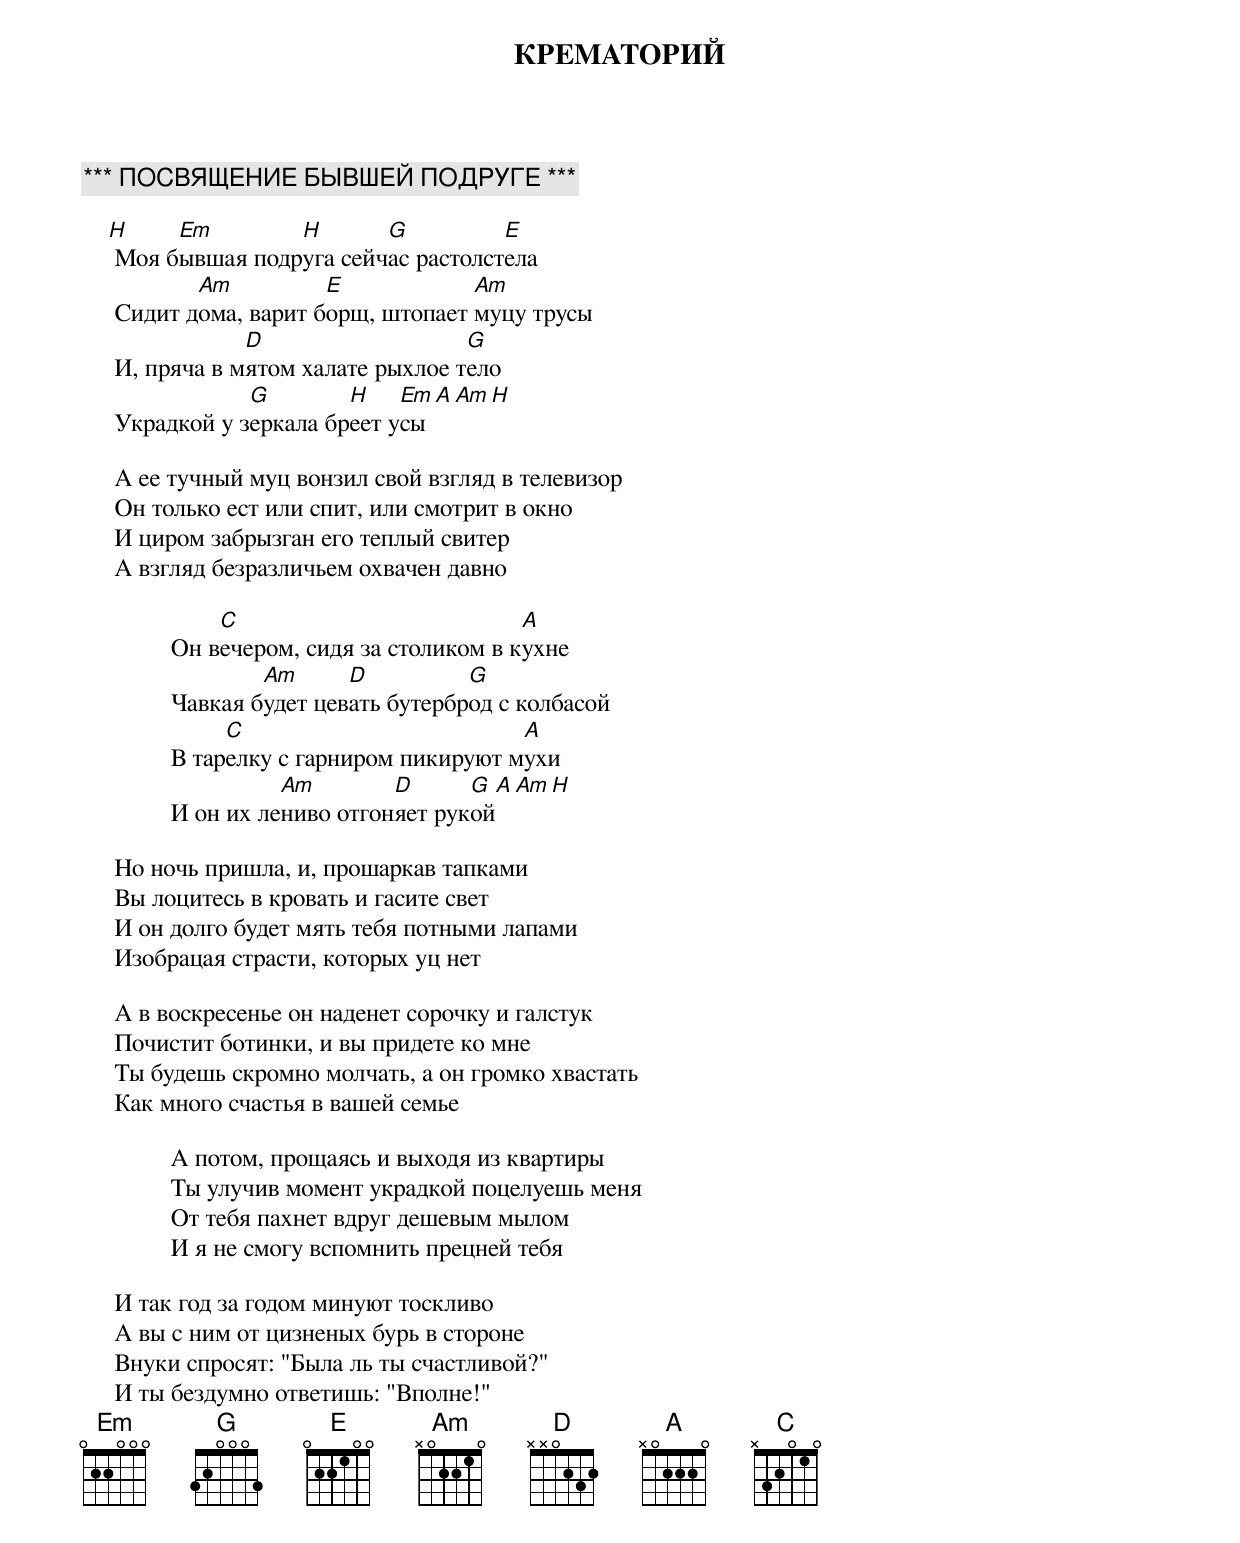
                    КРЕМАТОРИЙ

         *** ПОСВЯЩЕНИЕ БЫВШЕЙ ПОДРУГЕ ***

    H     Em        H       G          E
     Моя бывшая подруга сейчас растолстела
            Am          E            Am
     Сидит дома, варит борщ, штопает муцу трусы
                 D                   G
     И, пряча в мятом халате рыхлое тело
                 G        H    Em  A Am H
     Украдкой у зеркала бреет усы

     А ее тучный муц вонзил свой взгляд в телевизор
     Он только ест или спит, или смотрит в окно
     И циром забрызган его теплый свитер
     А взгляд безразличьем охвачен давно

                  C                           A
              Он вечером, сидя за столиком в кухне
                      Am      D          G
              Чавкая будет цевать бутерброд с колбасой
                   C                         A
              В тарелку с гарниром пикируют мухи
                        Am        D      G  A Am H
              И он их лениво отгоняет рукой

     Но ночь пришла, и, прошаркав тапками
     Вы лоцитесь в кровать и гасите свет
     И он долго будет мять тебя потными лапами
     Изобрацая страсти, которых уц нет

     А в воскресенье он наденет сорочку и галстук
     Почистит ботинки, и вы придете ко мне
     Ты будешь скромно молчать, а он громко хвастать
     Как много счастья в вашей семье

              А потом, прощаясь и выходя из квартиры
              Ты улучив момент украдкой поцелуешь меня
              От тебя пахнет вдруг дешевым мылом
              И я не смогу вспомнить прецней тебя

     И так год за годом минуют тоскливо
     А вы с ним от цизненых бурь в стороне
     Внуки спросят: "Была ль ты счастливой?"
     И ты бездумно ответишь: "Вполне!"
